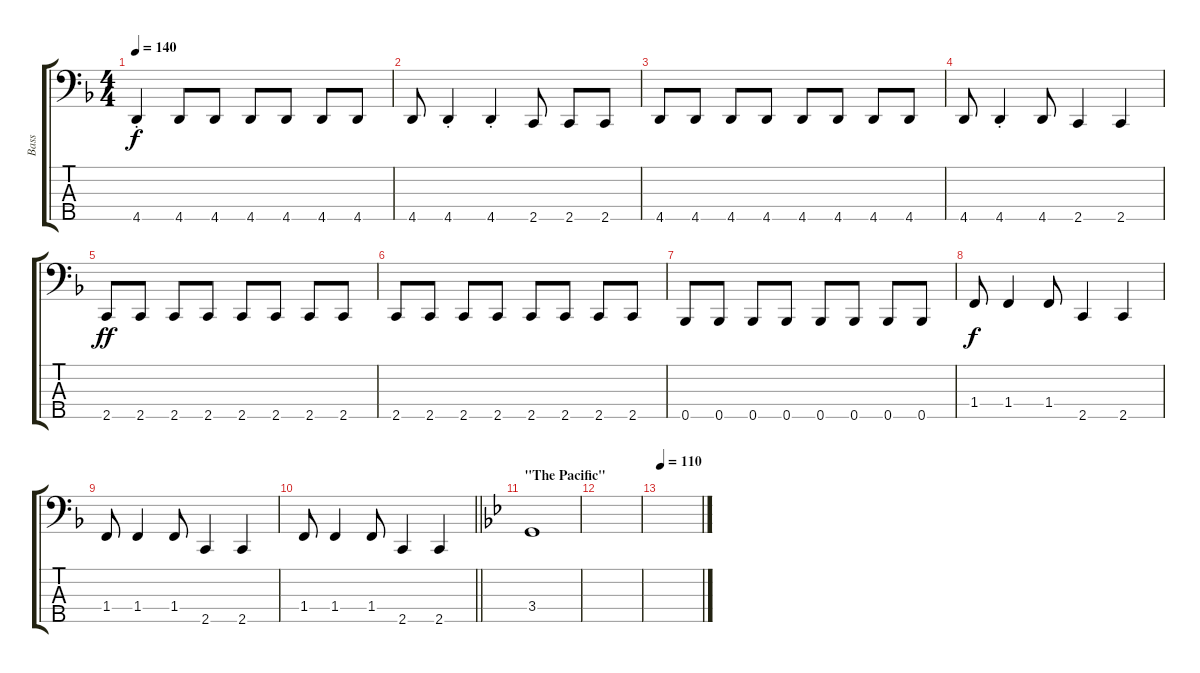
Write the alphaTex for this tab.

\track ("Bass" "Bass") {instrument electricbassfinger}
\staff {score tabs}
\tuning (G2 D2 A1 E1 Bb0) {hide}
\ts (4 4)
\tempo 140
\clef f4
\ks dminor
4.5{st}.4{dy f} 4.5.8 4.5.8 4.5.8 4.5.8 4.5.8 4.5.8 |
4.5.8 4.5{st}.4 4.5{st}.4 2.5.8 2.5.8 2.5.8 |
4.5.8 4.5.8 4.5.8 4.5.8 4.5.8 4.5.8 4.5.8 4.5.8 |
4.5.8 4.5{st}.4 4.5.8 2.5.4 2.5.4 |
2.5.8{dy ff} 2.5.8 2.5.8 2.5.8 2.5.8 2.5.8 2.5.8 2.5.8 |
2.5.8 2.5.8 2.5.8 2.5.8 2.5.8 2.5.8 2.5.8 2.5.8 |
0.5.8 0.5.8 0.5.8 0.5.8 0.5.8 0.5.8 0.5.8 0.5.8 |
1.4.8{dy f} 1.4.4 1.4.8 2.5.4 2.5.4 |
1.4.8 1.4.4 1.4.8 2.5.4 2.5.4 |
\barLineRight lightlight
1.4.8 1.4.4 1.4.8 2.5.4 2.5.4 |
\section ("" "\"The Pacific\"")
\ks gminor
3.4.1 |
|
\tempo 110
